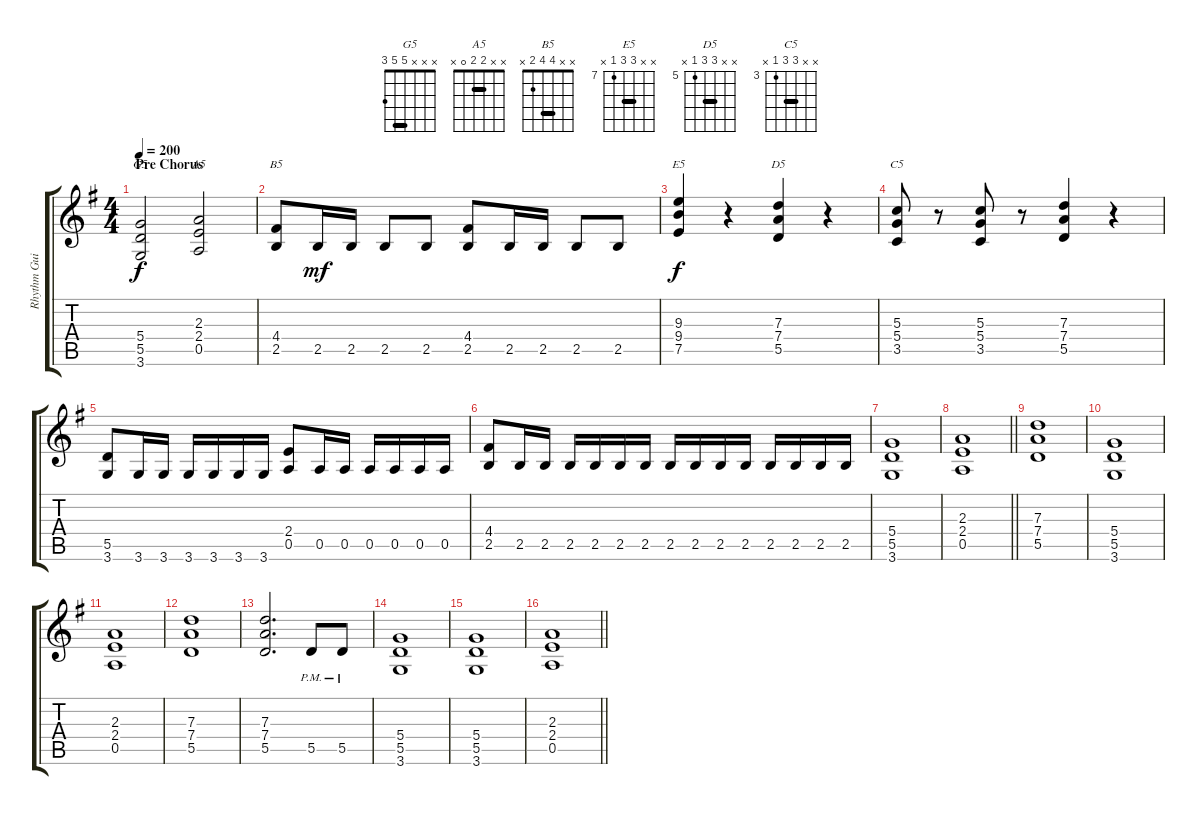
\track ("Rhythm Guitar B" "Rhythm Gui") {instrument distortionguitar}
\staff {score tabs}
\tuning (E4 B3 G3 D3 A2 E2) {hide}
\chord ("G5" x x x 5 5 3) {barre 5}
\chord ("A5" x x 2 2 0 x) {barre 2}
\chord ("B5" x x 4 4 2 x) {barre 4}
\chord ("E5" x x 9 9 7 x) {firstfret 7 barre 9}
\chord ("D5" x x 7 7 5 x) {firstfret 5 barre 7}
\chord ("C5" x x 5 5 3 x) {firstfret 3 barre 5}
\ts (4 4)
\section ("" "Pre Chorus")
\tempo 200
\clef g2
\ks g
(5.4 5.5 3.6).2{ch "G5" dy f} (2.3 2.4 0.5).2{ch "A5"} |
(4.4 2.5).8{ch "B5"} 2.5.16{dy mf} 2.5.16 2.5.8 2.5.8 (4.4 2.5).8 2.5.16 2.5.16 2.5.8 2.5.8 |
(9.3 9.4 7.5).4{ch "E5" dy f} r.4 (7.3 7.4 5.5).4{ch "D5"} r.4 |
(5.3 5.4 3.5).8{ch "C5"} r.8 (5.3 5.4 3.5).8 r.8 (7.3 7.4 5.5).4 r.4 |
(5.5 3.6).8 3.6.16 3.6.16 3.6.16 3.6.16 3.6.16 3.6.16 (2.4 0.5).8 0.5.16 0.5.16 0.5.16 0.5.16 0.5.16 0.5.16 |
(4.4 2.5).8 2.5.16 2.5.16 2.5.16 2.5.16 2.5.16 2.5.16 2.5.16 2.5.16 2.5.16 2.5.16 2.5.16 2.5.16 2.5.16 2.5.16 |
(5.4 5.5 3.6).1 |
\barLineRight lightlight
(2.3 2.4 0.5).1 |
\section ("" "")
(7.3 7.4 5.5).1 |
(5.4 5.5 3.6).1 |
(2.3 2.4 0.5).1 |
(7.3 7.4 5.5).1 |
(7.3 7.4 5.5).2{d} 5.5{pm}.8 5.5{pm}.8 |
(5.4 5.5 3.6).1 |
(5.4 5.5 3.6).1 |
\barLineRight lightlight
(2.3 2.4 0.5).1
